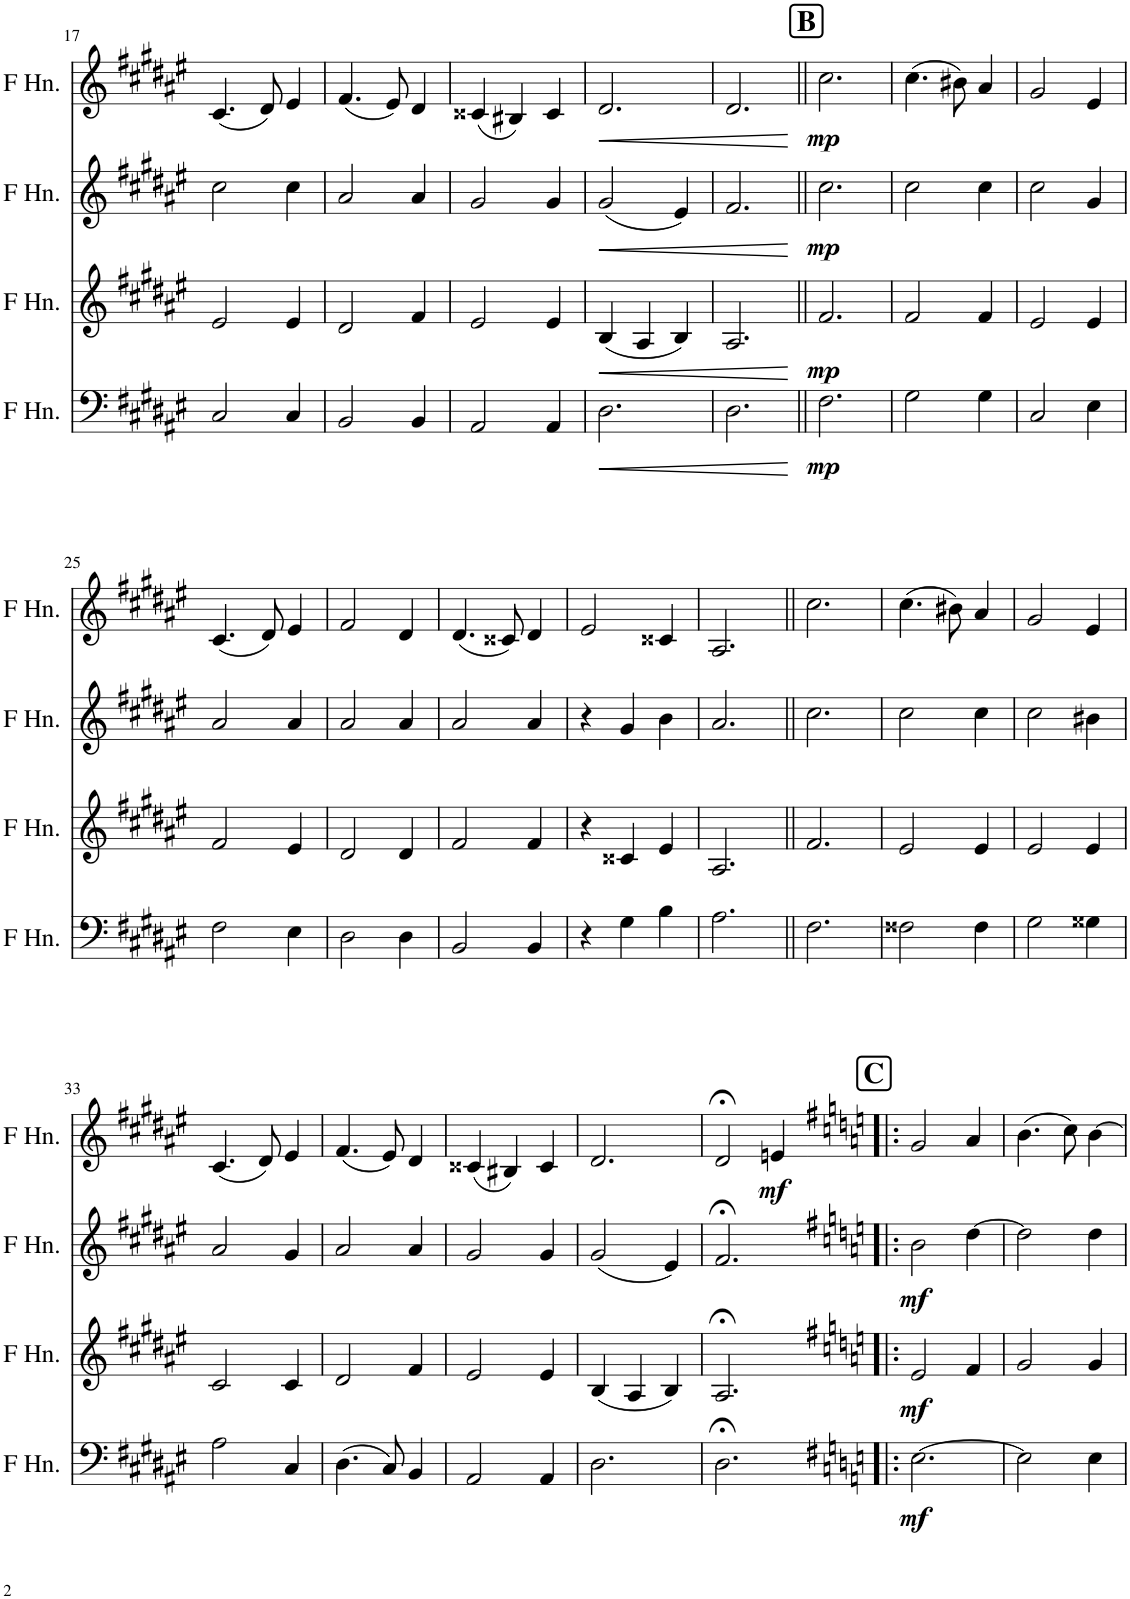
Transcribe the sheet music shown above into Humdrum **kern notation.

**kern	**dynam	**kern	**dynam	**kern	**dynam	**kern	**dynam
*part4	*part4	*part3	*part3	*part2	*part2	*part1	*part1
*staff4	*staff4	*staff3	*staff3	*staff2	*staff2	*staff1	*staff1
*I"Horn in F	*	*I"Horn in F	*	*I"Horn in F	*	*I"Horn in F	*
!!LO:PB:g=z
*clefF4	*	*clefG2	*	*clefG2	*	*clefG2	*
*Trd4c7	*	*Trd4c7	*	*Trd4c7	*	*Trd4c7	*
*k[f#c#g#d#a#e#]	*	*k[f#c#g#d#a#e#]	*	*k[f#c#g#d#a#e#]	*	*k[f#c#g#d#a#e#]	*
*M3/4	*	*M3/4	*	*M3/4	*	*M3/4	*
=17	=17	=17	=17	=17	=17	=17	=17
2C#/	.	2e#/	.	2cc#\	.	(4.c#/	.
.	.	.	.	.	.	8d#/)	.
4C#/	.	4e#/	.	4cc#\	.	4e#/	.
=18	=18	=18	=18	=18	=18	=18	=18
2BB/	.	2d#/	.	2a#/	.	(4.f#/	.
.	.	.	.	.	.	8e#/)	.
4BB/	.	4f#/	.	4a#/	.	4d#/	.
=19	=19	=19	=19	=19	=19	=19	=19
2AA#/	.	2e#/	.	2g#/	.	(4c##X/	.
.	.	.	.	.	.	4B#X/)	.
4AA#/	.	4e#/	.	4g#/	.	4c##/	.
=20	=20	=20	=20	=20	=20	=20	=20
!	!LO:HP:b	!	!LO:HP:b	!	!LO:HP:b	!	!LO:HP:b
2.D#\	<	(4B/	<	(2g#/	<	2.d#/	<
.	.	4A#/	.	.	.	.	.
.	.	4B/)	.	4e#/)	.	.	.
=21	=21	=21	=21	=21	=21	=21	=21
2.D#\	.	2.A#/	.	2.f#/	.	2.d#/	.
.	[	.	[	.	[	.	[
!!LO:REH:place=s1:a:B:cj:fs=14:t=B
=22||	=22||	=22||	=22||	=22||	=22||	=22||	=22||
!	!LO:DY:b	!	!LO:DY:b	!	!LO:DY:b	!	!LO:DY:b
2.F#\	mp	2.f#/	mp	2.cc#\	mp	2.cc#\	mp
=23	=23	=23	=23	=23	=23	=23	=23
2G#\	.	2f#/	.	2cc#\	.	(4.cc#\	.
.	.	.	.	.	.	8b#X\)	.
4G#\	.	4f#/	.	4cc#\	.	4a#/	.
=24	=24	=24	=24	=24	=24	=24	=24
2C#/	.	2e#/	.	2cc#\	.	2g#/	.
4E#\	.	4e#/	.	4g#/	.	4e#/	.
!!LO:LB:g=z
=25	=25	=25	=25	=25	=25	=25	=25
2F#\	.	2f#/	.	2a#/	.	(4.c#/	.
.	.	.	.	.	.	8d#/)	.
4E#\	.	4e#/	.	4a#/	.	4e#/	.
=26	=26	=26	=26	=26	=26	=26	=26
2D#\	.	2d#/	.	2a#/	.	2f#/	.
4D#\	.	4d#/	.	4a#/	.	4d#/	.
=27	=27	=27	=27	=27	=27	=27	=27
2BB/	.	2f#/	.	2a#/	.	(4.d#/	.
.	.	.	.	.	.	8c##X/)	.
4BB/	.	4f#/	.	4a#/	.	4d#/	.
=28	=28	=28	=28	=28	=28	=28	=28
4r	.	4r	.	4r	.	2e#/	.
4G#\	.	4c##X/	.	4g#/	.	.	.
4B\	.	4e#/	.	4b\	.	4c##X/	.
=29	=29	=29	=29	=29	=29	=29	=29
2.A#\	.	2.A#/	.	2.a#/	.	2.A#/	.
=30||	=30||	=30||	=30||	=30||	=30||	=30||	=30||
2.F#\	.	2.f#/	.	2.cc#\	.	2.cc#\	.
=31	=31	=31	=31	=31	=31	=31	=31
2F##X\	.	2e#/	.	2cc#\	.	(4.cc#\	.
.	.	.	.	.	.	8b#X\)	.
4F##\	.	4e#/	.	4cc#\	.	4a#/	.
=32	=32	=32	=32	=32	=32	=32	=32
2G#\	.	2e#/	.	2cc#\	.	2g#/	.
4G##X\	.	4e#/	.	4b#X\	.	4e#/	.
!!LO:LB:g=z
=33	=33	=33	=33	=33	=33	=33	=33
2A#\	.	2c#/	.	2a#/	.	(4.c#/	.
.	.	.	.	.	.	8d#/)	.
4C#/	.	4c#/	.	4g#/	.	4e#/	.
=34	=34	=34	=34	=34	=34	=34	=34
(4.D#\	.	2d#/	.	2a#/	.	(4.f#/	.
8C#/)	.	.	.	.	.	8e#/)	.
4BB/	.	4f#/	.	4a#/	.	4d#/	.
=35	=35	=35	=35	=35	=35	=35	=35
2AA#/	.	2e#/	.	2g#/	.	(4c##X/	.
.	.	.	.	.	.	4B#X/)	.
4AA#/	.	4e#/	.	4g#/	.	4c##/	.
=36	=36	=36	=36	=36	=36	=36	=36
2.D#\	.	(4B/	.	(2g#/	.	2.d#/	.
.	.	4A#/	.	.	.	.	.
.	.	4B/)	.	4e#/)	.	.	.
=37	=37	=37	=37	=37	=37	=37	=37
2.D#;<\	.	2.A#;</	.	2.f#;</	.	2d#;</	.
!	!	!	!	!	!	!	!LO:DY:b
.	.	.	.	.	.	4en/	mf
!!LO:REH:place=s1:a:B:cj:fs=14:t=C
=38!|:	=38!|:	=38!|:	=38!|:	=38!|:	=38!|:	=38!|:	=38!|:
*k[f#]	*	*k[f#]	*	*k[f#]	*	*k[f#]	*
!	!LO:DY:b	!	!LO:DY:b	!	!LO:DY:b	!	!
[2.E\	mf	2e/	mf	2b\	mf	2g/	.
.	.	4f#/	.	[4dd\	.	4a/	.
=39	=39	=39	=39	=39	=39	=39	=39
2E\]	.	2g/	.	2dd\]	.	(4.b\	.
.	.	.	.	.	.	8cc\)	.
4E\	.	4g/	.	4dd\	.	[4b\	.
=	=	=	=	=	=	=	=
*-	*-	*-	*-	*-	*-	*-	*-
